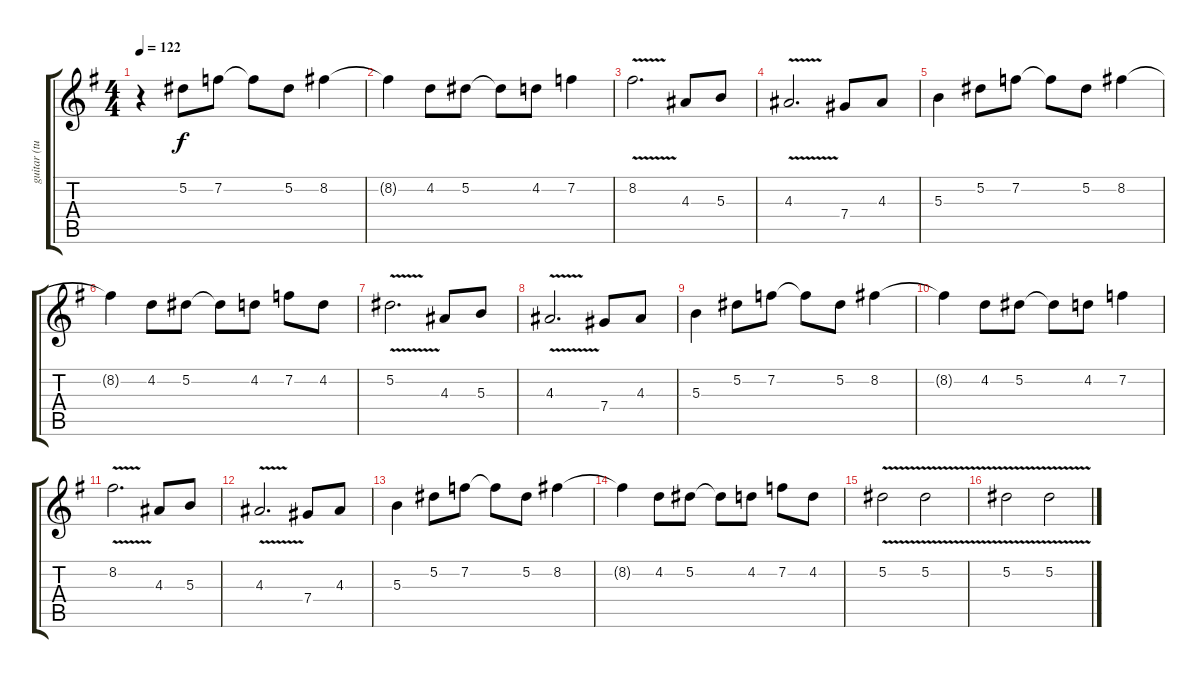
\track ("guitar (tune to Eb)" "guitar (tu") {instrument distortionguitar}
\staff {score tabs}
\tuning (Eb4 Bb3 Gb3 Db3 Ab2 Eb2) {hide}
\ts (4 4)
\tempo 122
\clef g2
\ks g
r.4{dy f instrument distortionguitar} 5.2.8 7.2.8 7.2{t}.8 5.2.8 8.2.4 |
8.2{t}.4 4.2.8 5.2.8 5.2{t}.8 4.2.8 7.2.4 |
8.2{v}.2{d} 4.3.8 5.3.8 |
4.3{v}.2{d} 7.4.8 4.3.8 |
5.3.4 5.2.8 7.2.8 7.2{t}.8 5.2.8 8.2.4 |
8.2{t}.4 4.2.8 5.2.8 5.2{t}.8 4.2.8 7.2.8 4.2.8 |
5.2{v}.2{d} 4.3.8 5.3.8 |
4.3{v}.2{d} 7.4.8 4.3.8 |
5.3.4 5.2.8 7.2.8 7.2{t}.8 5.2.8 8.2.4 |
8.2{t}.4 4.2.8 5.2.8 5.2{t}.8 4.2.8 7.2.4 |
8.2{v}.2{d} 4.3.8 5.3.8 |
4.3{v}.2{d} 7.4.8 4.3.8 |
5.3.4 5.2.8 7.2.8 7.2{t}.8 5.2.8 8.2.4 |
8.2{t}.4 4.2.8 5.2.8 5.2{t}.8 4.2.8 7.2.8 4.2.8 |
5.2{v}.2 5.2{v}.2 |
5.2{v}.2 5.2{v}.2
